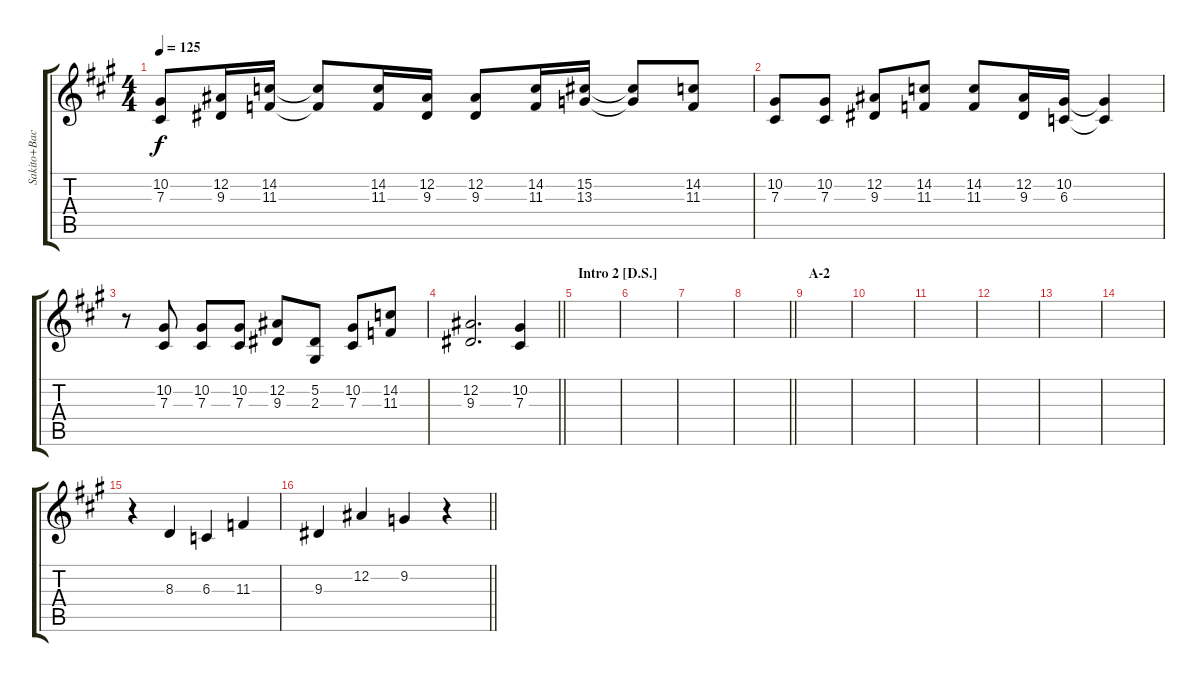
\track ("Sakito+Back up [vocals]" "Sakito+Bac") {instrument flute}
\staff {score tabs}
\tuning (Eb4 Bb3 Gb3 Db3 Ab2 Eb2) {hide}
\ts (4 4)
\tempo 125
\clef g2
\ks a
(10.2 7.3).8{dy f} (12.2 9.3).16 (14.2 11.3).16 (14.2{t} 11.3{t}).8 (14.2 11.3).16 (12.2 9.3).16 (12.2 9.3).8 (14.2 11.3).16 (15.2 13.3).16 (15.2{t} 13.3{t}).8 (14.2 11.3).8 |
(10.2 7.3).8 (10.2 7.3).8 (12.2 9.3).8 (14.2 11.3).8 (14.2 11.3).8 (12.2 9.3).16 (10.2 6.3).16 (10.2{t} 6.3{t}).4 |
r.8 (10.2 7.3).8 (10.2 7.3).8 (10.2 7.3).8 (12.2 9.3).8 (5.2 2.3).8 (10.2 7.3).8 (14.2 11.3).8 |
\barLineRight lightlight
(12.2 9.3).2{d} (10.2 7.3).4 |
\section ("" "Intro 2 [D.S.]")
|
|
|
\barLineRight lightlight
|
\section ("" "A-2")
|
|
|
|
|
|
r.4 8.3.4 6.3.4 11.3.4 |
\barLineRight lightlight
9.3.4 12.2.4 9.2.4 r.4
